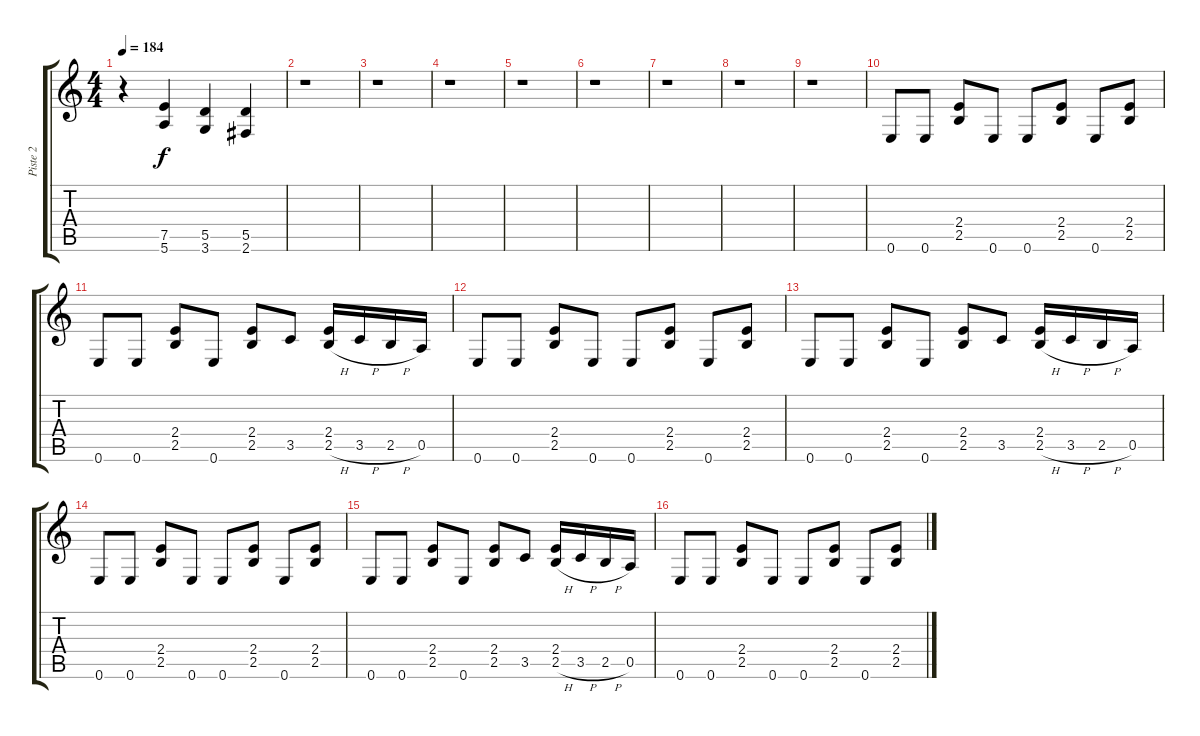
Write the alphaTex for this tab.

\track ("Piste 2" "Piste 2") {instrument overdrivenguitar}
\staff {score tabs}
\tuning (E4 B3 G3 D3 A2 E2) {hide}
\ts (4 4)
\tempo 184
\clef g2
\ks c
r.4{dy f} (7.5 5.6).4 (5.5 3.6).4 (5.5 2.6).4 |
r.1 |
r.1 |
r.1 |
r.1 |
r.1 |
r.1 |
r.1 |
r.1 |
0.6.8 0.6.8 (2.4 2.5).8 0.6.8 0.6.8 (2.4 2.5).8 0.6.8 (2.4 2.5).8 |
0.6.8 0.6.8 (2.4 2.5).8 0.6.8 (2.4 2.5).8 3.5.8 (2.4 2.5{h}).16 3.5{h}.16 2.5{h}.16 0.5.16 |
0.6.8 0.6.8 (2.4 2.5).8 0.6.8 0.6.8 (2.4 2.5).8 0.6.8 (2.4 2.5).8 |
0.6.8 0.6.8 (2.4 2.5).8 0.6.8 (2.4 2.5).8 3.5.8 (2.4 2.5{h}).16 3.5{h}.16 2.5{h}.16 0.5.16 |
0.6.8 0.6.8 (2.4 2.5).8 0.6.8 0.6.8 (2.4 2.5).8 0.6.8 (2.4 2.5).8 |
0.6.8 0.6.8 (2.4 2.5).8 0.6.8 (2.4 2.5).8 3.5.8 (2.4 2.5{h}).16 3.5{h}.16 2.5{h}.16 0.5.16 |
0.6.8 0.6.8 (2.4 2.5).8 0.6.8 0.6.8 (2.4 2.5).8 0.6.8 (2.4 2.5).8
